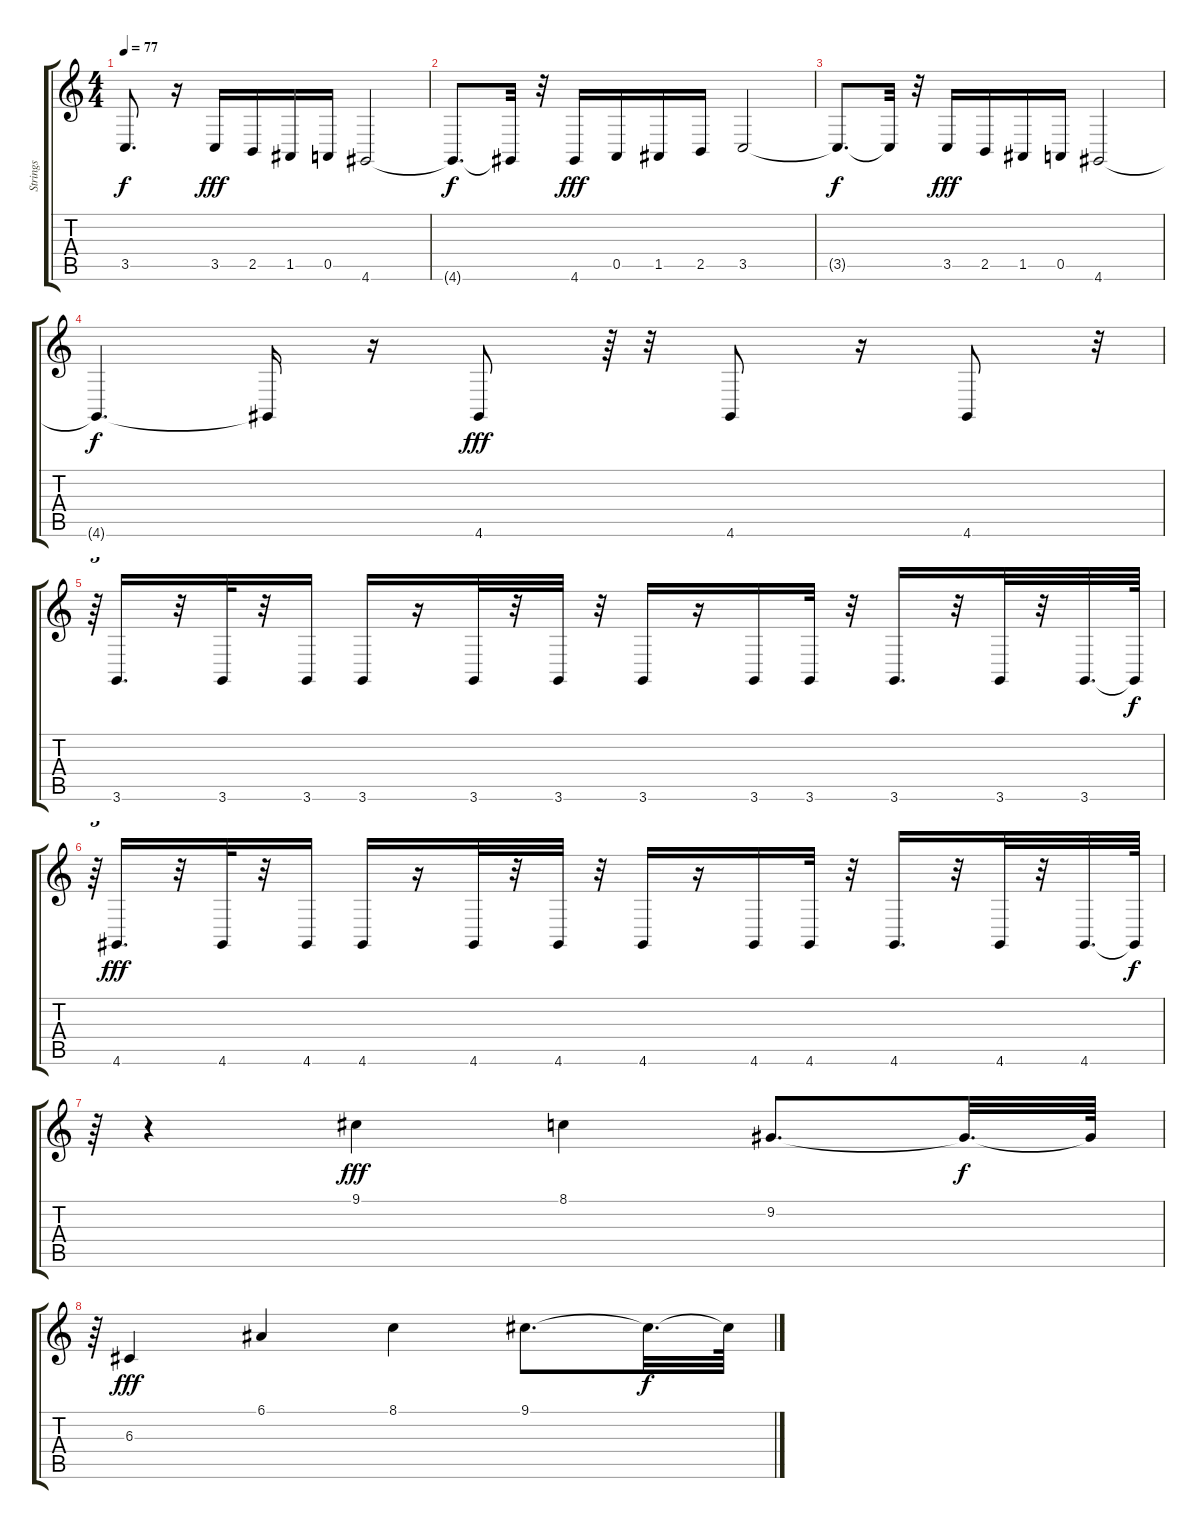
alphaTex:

\track ("Strings " "Strings ") {instrument stringensemble1}
\staff {score tabs}
\tuning (E4 B3 G3 D3 A2 E2) {hide}
\ts (4 4)
\tempo 77
\clef g2
\ks c
3.5{t}.8{d dy f} r.16 3.5.16{dy fff} 2.5.16 1.5.16 0.5.16 4.6.2 |
4.6{t}.8{d dy f} 4.6{t}.32 r.32 4.6.16{dy fff} 0.5.16 1.5.16 2.5.16 3.5.2 |
3.5{t}.8{d dy f} 3.5{t}.32 r.32 3.5.16{dy fff} 2.5.16 1.5.16 0.5.16 4.6.2 |
4.6{t}.4{d dy f} 4.6{t}.16 r.16 4.6.8{dy fff} r.64{tu (3 2)} r.32 4.6.8 r.16 4.6.8 r.32{tu (3 2)} |
r.64{tu (3 2)} 3.6.16{d} r.32 3.6.32 r.32 3.6.16 3.6.16 r.16 3.6.32 r.32 3.6.32 r.32 3.6.16 r.16 3.6.16 3.6.32 r.32 3.6.16{d} r.32 3.6.32 r.32 3.6.32{d} 3.6{t}.64{dy f} |
r.64{tu (3 2)} 4.6.16{d dy fff} r.32 4.6.32 r.32 4.6.16 4.6.16 r.16 4.6.32 r.32 4.6.32 r.32 4.6.16 r.16 4.6.16 4.6.32 r.32 4.6.16{d} r.32 4.6.32 r.32 4.6.32{d} 4.6{t}.64{dy f} |
r.64{tu (3 2)} r.4 9.1.4{dy fff} 8.1.4 9.2.8{d} 9.2{t}.32{d dy f} 9.2{t}.64 |
r.64{tu (3 2)} 6.3.4{dy fff} 6.1.4 8.1.4 9.1.8{d} 9.1{t}.32{d dy f} 9.1{t}.64
